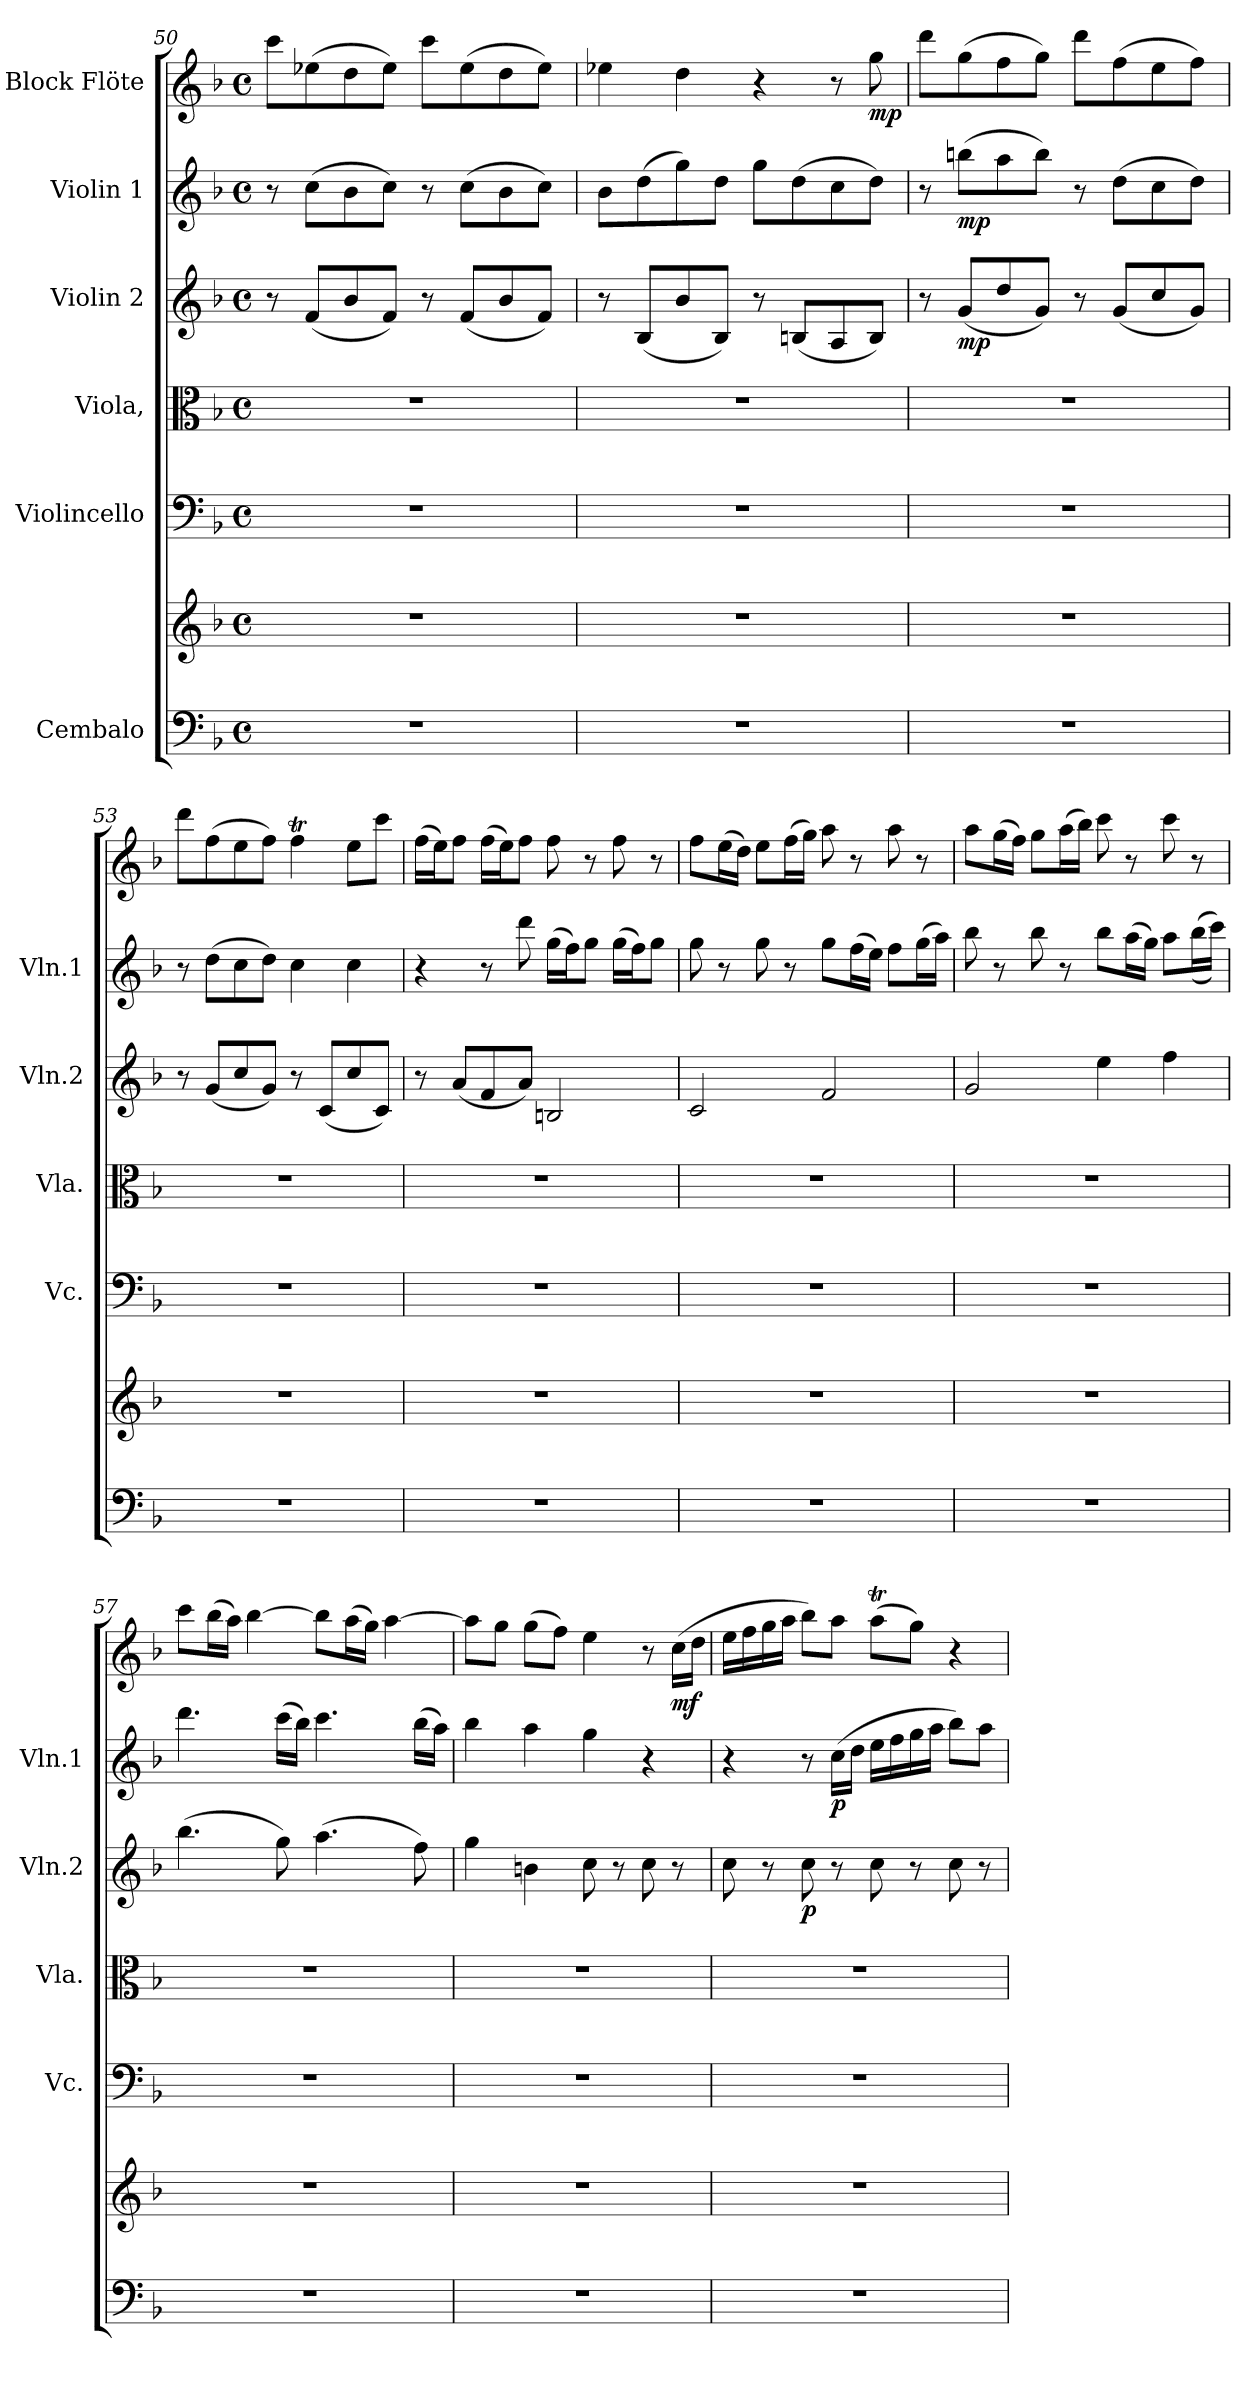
**kern	**kern	**kern	**kern	**kern	**dynam	**kern	**dynam	**kern	**dynam
*part6	*part6	*part5	*part4	*part3	*part3	*part2	*part2	*part1	*part1
*staff7	*staff6	*staff5	*staff4	*staff3	*staff3	*staff2	*staff2	*staff1	*staff1
*I"Cembalo	*	*I"Violincello	*I"Viola,	*I"Violin 2	*	*I"Violin 1	*	*I"Block Flöte	*
*	*	*I'Vc.	*I'Vla.	*I'Vln.2	*	*I'Vln.1	*	*	*
*clefF4	*clefG2	*clefF4	*clefC3	*clefG2	*	*clefG2	*	*clefG2	*
*k[b-]	*k[b-]	*k[b-]	*k[b-]	*k[b-]	*	*k[b-]	*	*k[b-]	*
*M4/4	*M4/4	*M4/4	*M4/4	*M4/4	*	*M4/4	*	*M4/4	*
*met(c)	*met(c)	*met(c)	*met(c)	*met(c)	*	*met(c)	*	*met(c)	*
=50	=50	=50	=50	=50	=50	=50	=50	=50	=50
1r	1r	1r	1r	8r	.	8r	.	8ccc\L	.
.	.	.	.	(8f/L	.	(8cc\L	.	(8ee-X\	.
.	.	.	.	8b-/	.	8b-\	.	8dd\	.
.	.	.	.	8f/J)	.	8cc\J)	.	8ee-\J)	.
.	.	.	.	8r	.	8r	.	8ccc\L	.
.	.	.	.	(8f/L	.	(8cc\L	.	(8ee-\	.
.	.	.	.	8b-/	.	8b-\	.	8dd\	.
.	.	.	.	8f/J)	.	8cc\J)	.	8ee-\J)	.
!!LO:LB:g=z
=51	=51	=51	=51	=51	=51	=51	=51	=51	=51
1r	1r	1r	1r	8r	.	8b-\L	.	4ee-X\	.
.	.	.	.	(8B-/L	.	(8dd\	.	.	.
.	.	.	.	8b-/	.	8gg\)	.	4dd\	.
.	.	.	.	8B-/J)	.	8dd\J	.	.	.
.	.	.	.	8r	.	8gg\L	.	4r	.
.	.	.	.	(8Bn/L	.	(8dd\	.	.	.
.	.	.	.	8A/	.	8cc\	.	8r	.
!	!	!	!	!	!	!	!	!	!LO:DY:b
.	.	.	.	8B/J)	.	8dd\J)	.	8gg\	mp
=52	=52	=52	=52	=52	=52	=52	=52	=52	=52
1r	1r	1r	1r	8r	.	8r	.	8ddd\L	.
!	!	!	!	!	!LO:DY:b	!	!LO:DY:b	!	!
.	.	.	.	(8g/L	mp	(8bbn\L	mp	(8gg\	.
.	.	.	.	8dd/	.	8aa\	.	8ff\	.
.	.	.	.	8g/J)	.	8bb\J)	.	8gg\J)	.
.	.	.	.	8r	.	8r	.	8ddd\L	.
.	.	.	.	(8g/L	.	(8dd\L	.	(8ff\	.
.	.	.	.	8cc/	.	8cc\	.	8ee\	.
.	.	.	.	8g/J)	.	8dd\J)	.	8ff\J)	.
=53	=53	=53	=53	=53	=53	=53	=53	=53	=53
1r	1r	1r	1r	8r	.	8r	.	8ddd\L	.
.	.	.	.	(8g/L	.	(8dd\L	.	(8ff\	.
.	.	.	.	8cc/	.	8cc\	.	8ee\	.
.	.	.	.	8g/J)	.	8dd\J)	.	8ff\J)	.
.	.	.	.	8r	.	4cc\	.	4ffT\	.
.	.	.	.	(8c/L	.	.	.	.	.
.	.	.	.	8cc/	.	4cc\	.	8ee\L	.
.	.	.	.	8c/J)	.	.	.	8ccc\J	.
=54	=54	=54	=54	=54	=54	=54	=54	=54	=54
1r	1r	1r	1r	8r	.	4r	.	(16ff\LL	.
.	.	.	.	.	.	.	.	16ee\J)	.
.	.	.	.	(8a/L	.	.	.	8ff\J	.
.	.	.	.	8f/	.	8r	.	(16ff\LL	.
.	.	.	.	.	.	.	.	16ee\J)	.
.	.	.	.	8a/J)	.	8ddd\	.	8ff\J	.
.	.	.	.	2Bn/	.	(16gg\LL	.	8ff\	.
.	.	.	.	.	.	16ff\J)	.	.	.
.	.	.	.	.	.	8gg\J	.	8r	.
.	.	.	.	.	.	(16gg\LL	.	8ff\	.
.	.	.	.	.	.	16ff\J)	.	.	.
.	.	.	.	.	.	8gg\J	.	8r	.
=55	=55	=55	=55	=55	=55	=55	=55	=55	=55
1r	1r	1r	1r	2c/	.	8gg\	.	8ff\L	.
.	.	.	.	.	.	8r	.	(16ee\L	.
.	.	.	.	.	.	.	.	16dd\JJ)	.
.	.	.	.	.	.	8gg\	.	8ee\L	.
.	.	.	.	.	.	8r	.	(16ff\L	.
.	.	.	.	.	.	.	.	16gg\JJ)	.
.	.	.	.	2f/	.	8gg\L	.	8aa\	.
.	.	.	.	.	.	(16ff\L	.	8r	.
.	.	.	.	.	.	16ee\JJ)	.	.	.
.	.	.	.	.	.	8ff\L	.	8aa\	.
.	.	.	.	.	.	(16gg\L	.	8r	.
.	.	.	.	.	.	16aa\JJ)	.	.	.
=56	=56	=56	=56	=56	=56	=56	=56	=56	=56
1r	1r	1r	1r	2g/	.	8bb-\	.	8aa\L	.
.	.	.	.	.	.	8r	.	(16gg\L	.
.	.	.	.	.	.	.	.	16ff\JJ)	.
.	.	.	.	.	.	8bb-\	.	8gg\L	.
.	.	.	.	.	.	8r	.	(16aa\L	.
.	.	.	.	.	.	.	.	16bb-\JJ)	.
.	.	.	.	4ee\	.	8bb-\L	.	8ccc\	.
.	.	.	.	.	.	(16aa\L	.	8r	.
.	.	.	.	.	.	16gg\JJ)	.	.	.
.	.	.	.	4ff\	.	8aa\L	.	8ccc\	.
.	.	.	.	.	.	((16bb-\L	.	8r	.
.	.	.	.	.	.	16ccc\JJ))	.	.	.
=57	=57	=57	=57	=57	=57	=57	=57	=57	=57
1r	1r	1r	1r	(4.bb-\	.	4.ddd\	.	8ccc\L	.
.	.	.	.	.	.	.	.	(16bb-\L	.
.	.	.	.	.	.	.	.	16aa\JJ)	.
.	.	.	.	.	.	.	.	[4bb-\	.
.	.	.	.	8gg\)	.	(16ccc\LL	.	.	.
.	.	.	.	.	.	16bb-\JJ)	.	.	.
.	.	.	.	(4.aa\	.	4.ccc\	.	8bb-\L]	.
.	.	.	.	.	.	.	.	(16aa\L	.
.	.	.	.	.	.	.	.	16gg\JJ)	.
.	.	.	.	.	.	.	.	[4aa\	.
.	.	.	.	8ff\)	.	(16bb-\LL	.	.	.
.	.	.	.	.	.	16aa\JJ)	.	.	.
=58	=58	=58	=58	=58	=58	=58	=58	=58	=58
1r	1r	1r	1r	4gg\	.	4bb-\	.	8aa\L]	.
.	.	.	.	.	.	.	.	8gg\J	.
.	.	.	.	4bn\	.	4aa\	.	(8gg\L	.
.	.	.	.	.	.	.	.	8ff\J)	.
.	.	.	.	8cc\	.	4gg\	.	4ee\	.
.	.	.	.	8r	.	.	.	.	.
.	.	.	.	8cc\	.	4r	.	8r	.
!	!	!	!	!	!	!	!	!	!LO:DY:b
.	.	.	.	8r	.	.	.	(16cc\LL	mf
.	.	.	.	.	.	.	.	16dd\JJ	.
!!LO:LB:g=z
=59	=59	=59	=59	=59	=59	=59	=59	=59	=59
1r	1r	1r	1r	8cc\	.	4r	.	16ee\LL	.
.	.	.	.	.	.	.	.	16ff\	.
.	.	.	.	8r	.	.	.	16gg\	.
.	.	.	.	.	.	.	.	16aa\JJ	.
!	!	!	!	!	!LO:DY:b	!	!	!	!
.	.	.	.	8cc\	p	8r	.	8bb-\L)	.
!	!	!	!	!	!	!	!LO:DY:b	!	!
.	.	.	.	8r	.	(16cc\LL	p	8aa\J	.
.	.	.	.	.	.	16dd\JJ	.	.	.
.	.	.	.	8cc\	.	16ee\LL	.	(8aat\L	.
.	.	.	.	.	.	16ff\	.	.	.
.	.	.	.	8r	.	16gg\	.	8gg\J)	.
.	.	.	.	.	.	16aa\JJ	.	.	.
.	.	.	.	8cc\	.	8bb-\L)	.	4r	.
.	.	.	.	8r	.	8aa\J	.	.	.
=	=	=	=	=	=	=	=	=	=
*-	*-	*-	*-	*-	*-	*-	*-	*-	*-
